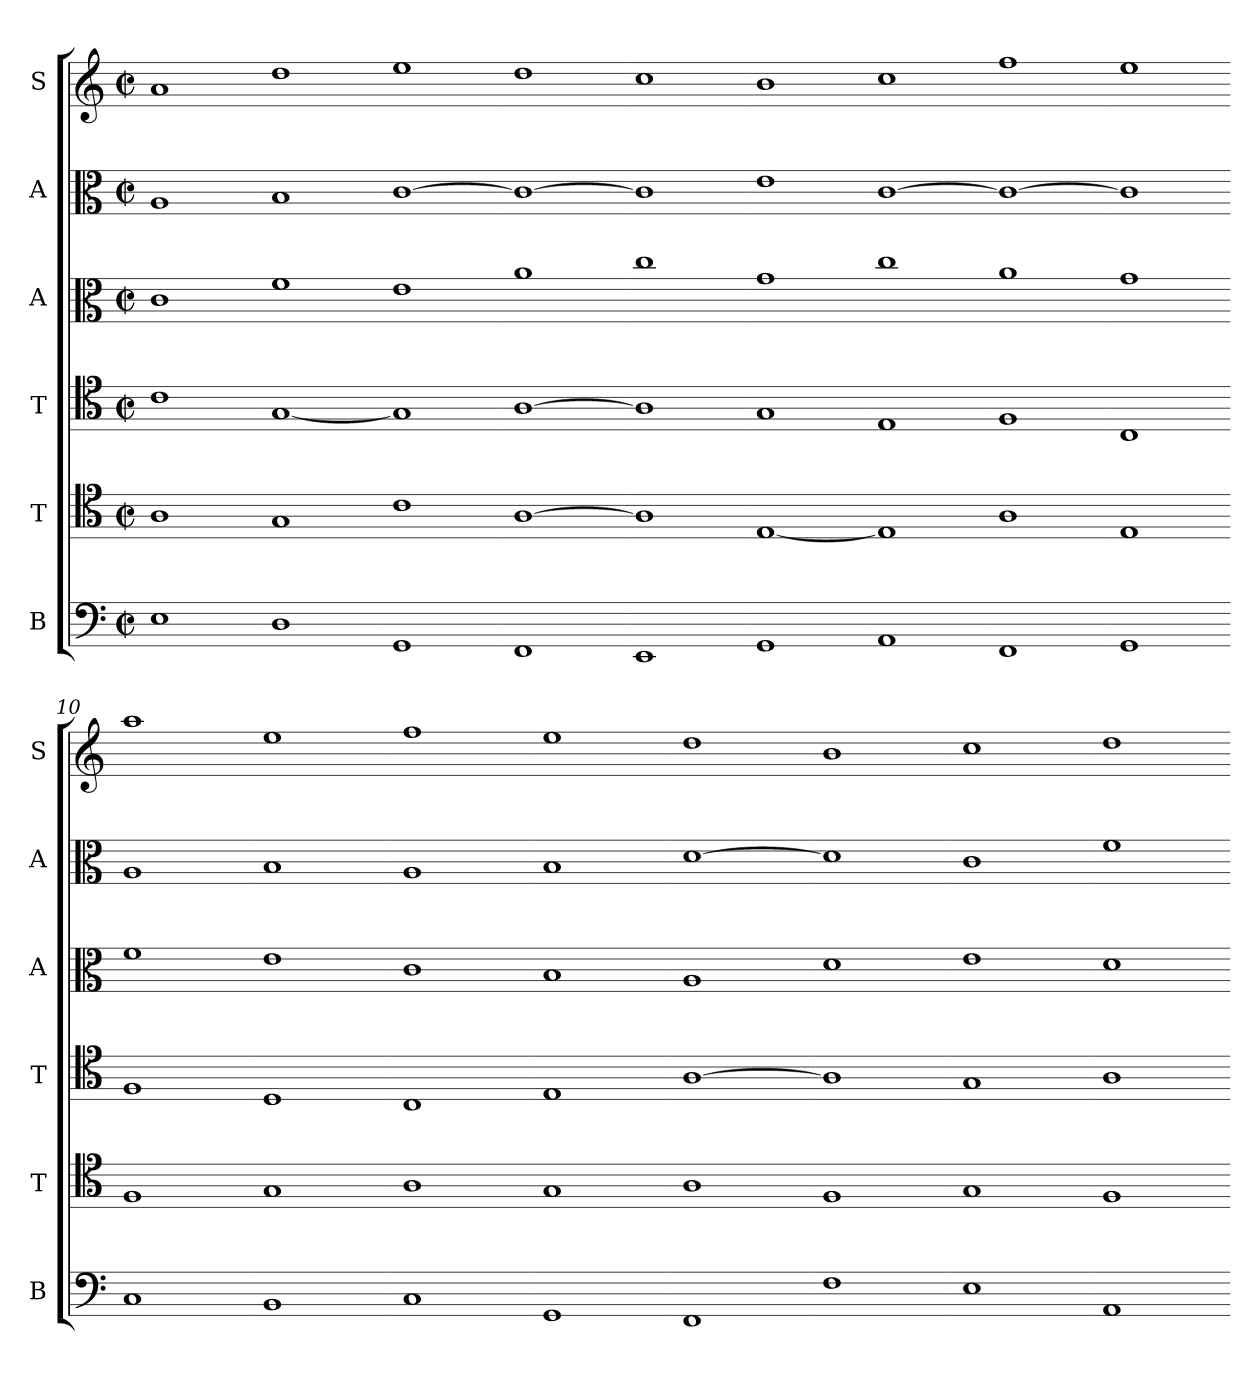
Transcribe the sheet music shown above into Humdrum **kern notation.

**kern	**kern	**kern	**kern	**kern	**kern
*part6	*part5	*part4	*part3	*part2	*part1
*staff6	*staff5	*staff4	*staff3	*staff2	*staff1
*I"B	*I"T	*I"T	*I"A	*I"A	*I"S
*I'B	*I'T	*I'T	*I'A	*I'A	*I'S
*clefF4	*clefC4	*clefC4	*clefC3	*clefC3	*clefG2
*k[]	*k[]	*k[]	*k[]	*k[]	*k[]
*M2/2	*M2/2	*M2/2	*M2/2	*M2/2	*M2/2
*met(c|)	*met(c|)	*met(c|)	*met(c|)	*met(c|)	*met(c|)
*MM208	*MM208	*MM208	*MM208	*MM208	*MM208
=1	=1	=1	=1	=1	=1
1E	1A	1c	1c	1A	1a
=2-	=2-	=2-	=2-	=2-	=2-
1D	1G	[1G	1f	1B	1dd
=3-	=3-	=3-	=3-	=3-	=3-
1GG	1c	1G]	1e	[1c	1ee
=4-	=4-	=4-	=4-	=4-	=4-
1FF	[1A	[1A	1a	1c_	1dd
=5-	=5-	=5-	=5-	=5-	=5-
1EE	1A]	1A]	1cc	1c]	1cc
=6-	=6-	=6-	=6-	=6-	=6-
1GG	[1E	1G	1g	1e	1b
=7-	=7-	=7-	=7-	=7-	=7-
1AA	1E]	1E	1cc	[1c	1cc
=8-	=8-	=8-	=8-	=8-	=8-
1FF	1A	1F	1a	1c_	1ff
=9-	=9-	=9-	=9-	=9-	=9-
1GG	1E	1C	1g	1c]	1ee
=10-	=10-	=10-	=10-	=10-	=10-
1C	1F	1F	1f	1A	1aa
=11-	=11-	=11-	=11-	=11-	=11-
1BB	1G	1D	1e	1B	1ee
=12-	=12-	=12-	=12-	=12-	=12-
1C	1A	1C	1c	1A	1ff
=13-	=13-	=13-	=13-	=13-	=13-
1GG	1G	1E	1B	1B	1ee
=14-	=14-	=14-	=14-	=14-	=14-
1FF	1A	[1A	1A	[1d	1dd
=15-	=15-	=15-	=15-	=15-	=15-
1F	1F	1A]	1d	1d]	1b
=16-	=16-	=16-	=16-	=16-	=16-
1E	1G	1G	1e	1c	1cc
=17-	=17-	=17-	=17-	=17-	=17-
1AA	1F	1A	1d	1f	1dd
=-	=-	=-	=-	=-	=-
*-	*-	*-	*-	*-	*-
